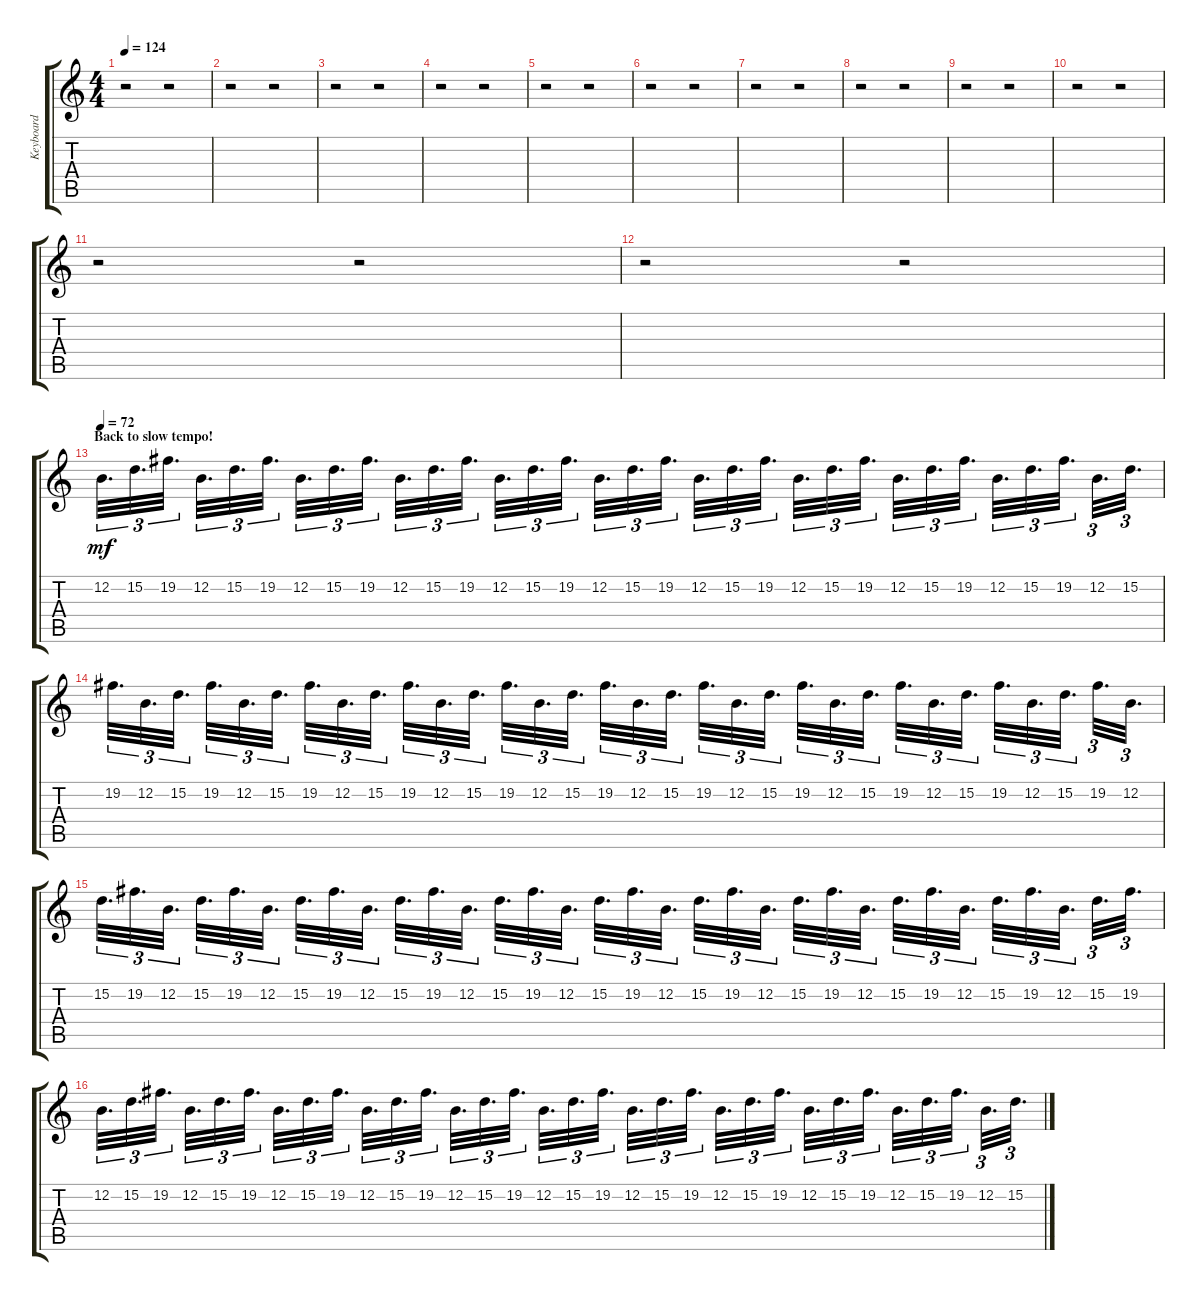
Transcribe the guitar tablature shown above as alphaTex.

\track ("Keyboard" "Keyboard") {instrument drawbarorgan}
\staff {score tabs}
\tuning (E4 B3 G3 D3 A2 E2) {hide}
\ts (4 4)
\tempo 124
\clef g2
\ks c
r.2{dy f} r.2 |
r.2 r.2 |
r.2 r.2 |
r.2 r.2 |
r.2 r.2 |
r.2 r.2 |
r.2 r.2 |
r.2 r.2 |
r.2 r.2 |
r.2 r.2 |
r.2 r.2 |
r.2 r.2 |
\section ("" "Back to slow tempo!")
\tempo 72
12.2.32{d tu (3 2) dy mf} 15.2.32{d tu (3 2)} 19.2.32{d tu (3 2)} 12.2.32{d tu (3 2)} 15.2.32{d tu (3 2)} 19.2.32{d tu (3 2)} 12.2.32{d tu (3 2)} 15.2.32{d tu (3 2)} 19.2.32{d tu (3 2)} 12.2.32{d tu (3 2)} 15.2.32{d tu (3 2)} 19.2.32{d tu (3 2)} 12.2.32{d tu (3 2)} 15.2.32{d tu (3 2)} 19.2.32{d tu (3 2)} 12.2.32{d tu (3 2)} 15.2.32{d tu (3 2)} 19.2.32{d tu (3 2)} 12.2.32{d tu (3 2)} 15.2.32{d tu (3 2)} 19.2.32{d tu (3 2)} 12.2.32{d tu (3 2)} 15.2.32{d tu (3 2)} 19.2.32{d tu (3 2)} 12.2.32{d tu (3 2)} 15.2.32{d tu (3 2)} 19.2.32{d tu (3 2)} 12.2.32{d tu (3 2)} 15.2.32{d tu (3 2)} 19.2.32{d tu (3 2)} 12.2.32{d tu (3 2)} 15.2.32{d tu (3 2)} |
19.2.32{d tu (3 2)} 12.2.32{d tu (3 2)} 15.2.32{d tu (3 2)} 19.2.32{d tu (3 2)} 12.2.32{d tu (3 2)} 15.2.32{d tu (3 2)} 19.2.32{d tu (3 2)} 12.2.32{d tu (3 2)} 15.2.32{d tu (3 2)} 19.2.32{d tu (3 2)} 12.2.32{d tu (3 2)} 15.2.32{d tu (3 2)} 19.2.32{d tu (3 2)} 12.2.32{d tu (3 2)} 15.2.32{d tu (3 2)} 19.2.32{d tu (3 2)} 12.2.32{d tu (3 2)} 15.2.32{d tu (3 2)} 19.2.32{d tu (3 2)} 12.2.32{d tu (3 2)} 15.2.32{d tu (3 2)} 19.2.32{d tu (3 2)} 12.2.32{d tu (3 2)} 15.2.32{d tu (3 2)} 19.2.32{d tu (3 2)} 12.2.32{d tu (3 2)} 15.2.32{d tu (3 2)} 19.2.32{d tu (3 2)} 12.2.32{d tu (3 2)} 15.2.32{d tu (3 2)} 19.2.32{d tu (3 2)} 12.2.32{d tu (3 2)} |
15.2.32{d tu (3 2)} 19.2.32{d tu (3 2)} 12.2.32{d tu (3 2)} 15.2.32{d tu (3 2)} 19.2.32{d tu (3 2)} 12.2.32{d tu (3 2)} 15.2.32{d tu (3 2)} 19.2.32{d tu (3 2)} 12.2.32{d tu (3 2)} 15.2.32{d tu (3 2)} 19.2.32{d tu (3 2)} 12.2.32{d tu (3 2)} 15.2.32{d tu (3 2)} 19.2.32{d tu (3 2)} 12.2.32{d tu (3 2)} 15.2.32{d tu (3 2)} 19.2.32{d tu (3 2)} 12.2.32{d tu (3 2)} 15.2.32{d tu (3 2)} 19.2.32{d tu (3 2)} 12.2.32{d tu (3 2)} 15.2.32{d tu (3 2)} 19.2.32{d tu (3 2)} 12.2.32{d tu (3 2)} 15.2.32{d tu (3 2)} 19.2.32{d tu (3 2)} 12.2.32{d tu (3 2)} 15.2.32{d tu (3 2)} 19.2.32{d tu (3 2)} 12.2.32{d tu (3 2)} 15.2.32{d tu (3 2)} 19.2.32{d tu (3 2)} |
12.2.32{d tu (3 2)} 15.2.32{d tu (3 2)} 19.2.32{d tu (3 2)} 12.2.32{d tu (3 2)} 15.2.32{d tu (3 2)} 19.2.32{d tu (3 2)} 12.2.32{d tu (3 2)} 15.2.32{d tu (3 2)} 19.2.32{d tu (3 2)} 12.2.32{d tu (3 2)} 15.2.32{d tu (3 2)} 19.2.32{d tu (3 2)} 12.2.32{d tu (3 2)} 15.2.32{d tu (3 2)} 19.2.32{d tu (3 2)} 12.2.32{d tu (3 2)} 15.2.32{d tu (3 2)} 19.2.32{d tu (3 2)} 12.2.32{d tu (3 2)} 15.2.32{d tu (3 2)} 19.2.32{d tu (3 2)} 12.2.32{d tu (3 2)} 15.2.32{d tu (3 2)} 19.2.32{d tu (3 2)} 12.2.32{d tu (3 2)} 15.2.32{d tu (3 2)} 19.2.32{d tu (3 2)} 12.2.32{d tu (3 2)} 15.2.32{d tu (3 2)} 19.2.32{d tu (3 2)} 12.2.32{d tu (3 2)} 15.2.32{d tu (3 2)}
